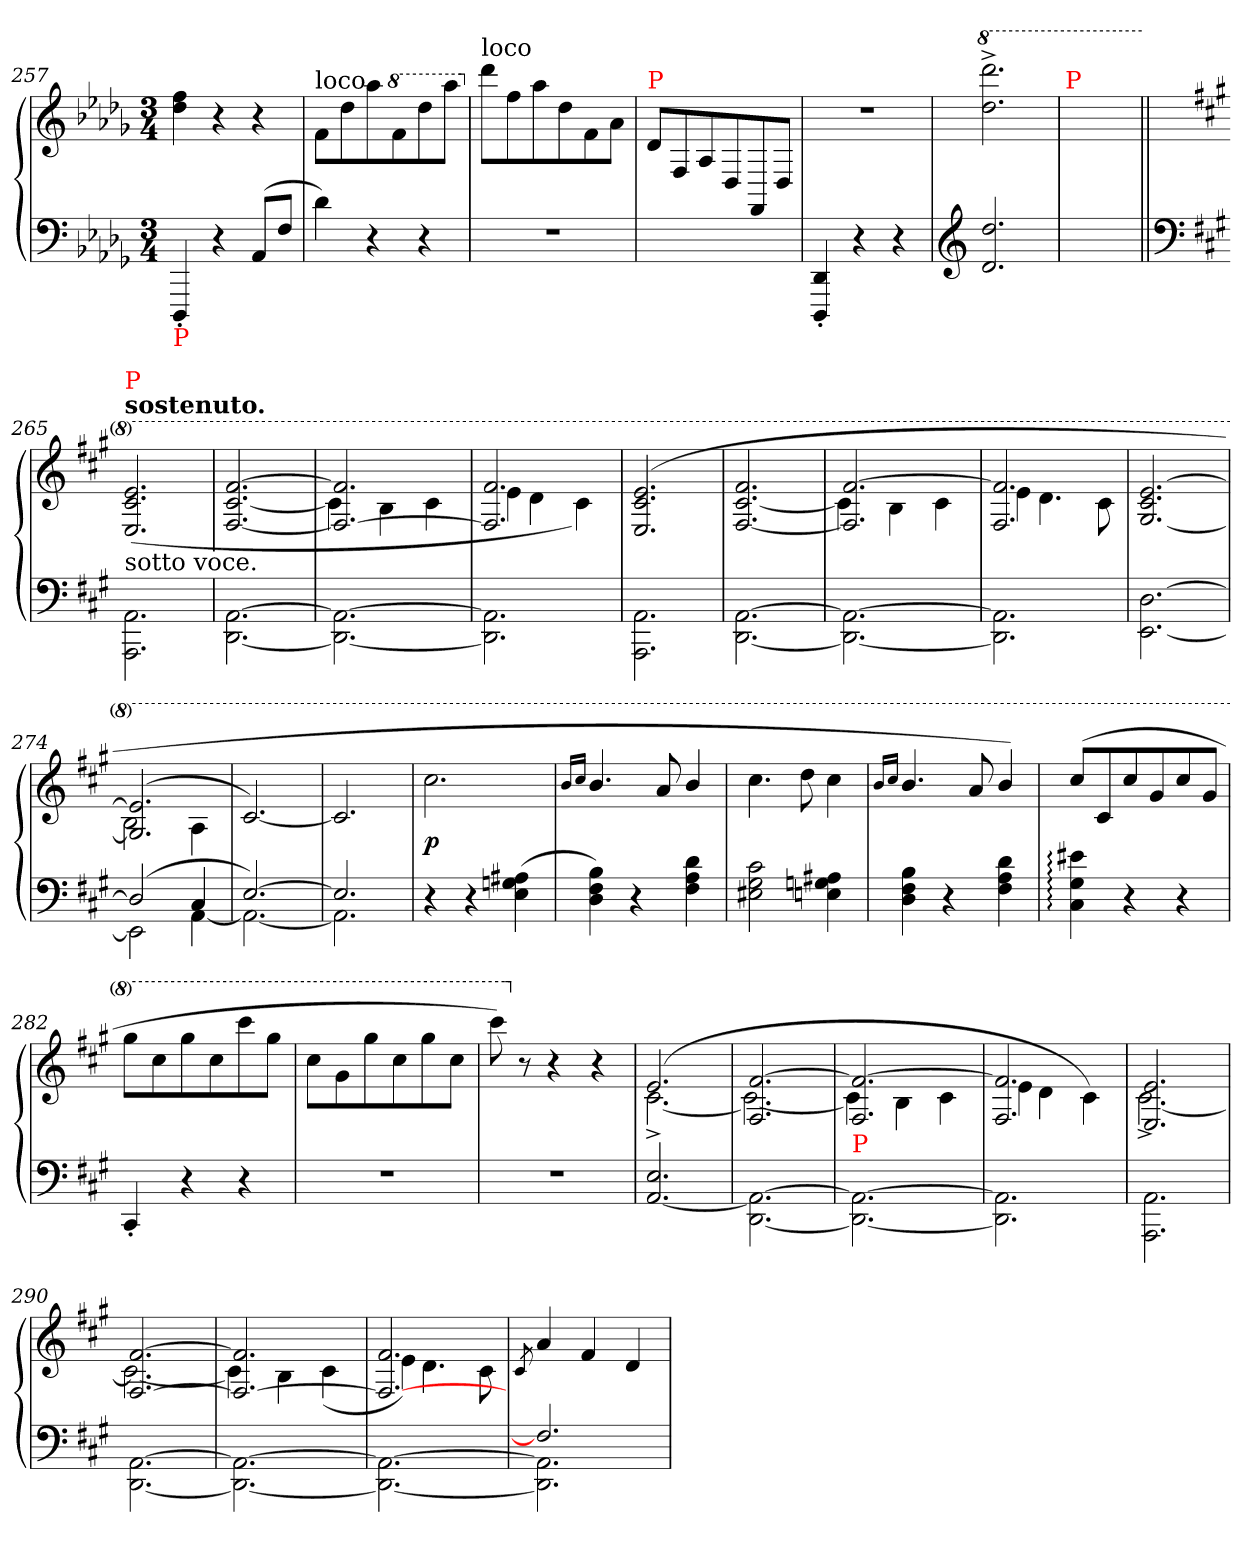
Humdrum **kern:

**kern	**kern	**dynam
*part1	*part1	*part1
*staff2	*staff1	*staff1/2
*clefF4	*clefG2	*
*k[b-e-a-d-g-]	*k[b-e-a-d-g-]	*
*b-:	*b-:	*
*M3/4	*M3/4	*
=257	=257	=257
!LO:TX:b:color=red:t=P	!	!
4DDD-'</	4ff 4dd-	.
4r	4r	.
(>8AA-L	4r	.
8FJ	.	.
=258	=258	=258
!	!LO:TX:a:t=loco.	!
4d-)	(>8fL	.
.	8dd-	.
4r	8aa-	.
*	*8va	*
.	8ff	.
4r	8ddd-	.
.	8aaa-J	.
=259	=259	=259
*	*X8va	*
!	!LO:TX:a:t=loco	!
2.rF	8ddd-L	.
.	8ff	.
.	8aa-	.
.	8dd-	.
.	8f	.
.	8a-J	.
=260	=260	=260
!	!LO:TX:a:color=red:t=P	!
2.ryy	8d-\L	.
.	8F/	.
.	8A-/	.
.	8D-/	.
.	8FF/	.
.	8D-/J	.
=261	=261	=261
4DD-'< 4DDD-'<)	2.rdd	.
4r	.	.
4r	.	.
=262	=262	=262
*clefG2	*	*
*	*8va	*
2.dd- 2.d-	2.dddd-^< 2.ddd-^<	.
=263	=263	=263
*	*X8va	*
!	!LO:TX:a:color=red:t=P	!
2.ryy	2.ryy	.
=265||	=265||	=265||
*clefF4	*	*
*k[f#c#g#]	*k[f#c#g#]	*
!	!LO:TX:a:B:t=sostenuto.	!
!	!LO:TX:a:color=red:t=P	!
!LO:TX:a:t=sotto voce.	!	!
2.AA\ 2.AAA\	(>2.e/ 2.c#/ 2.E/	.
=266	=266	=266
[2.AA\ [2.DD\	[2.f#/ [2.c#/ [2.F#/	.
=267	=267	=267
*	*^	*
2.AA_\ 2.DD_\	2.f#]/ 2.F#_/	4c#\]	.
.	.	4B\	.
.	.	4c#\	.
=268	=268	=268	=268
2.AA]\ 2.DD]\	2.f#/ 2.F#]/	4e\	.
.	.	4d\	.
.	.	4c#\)	.
*	*v	*v	*
=269	=269	=269
2.AA\ 2.AAA\	(>2.e/ 2.c#/ 2.E/	.
=270	=270	=270
[2.AA\ [2.DD\	2.f#/ [2.c#/ [2.F#/	.
=271	=271	=271
*	*^	*
2.AA_\ 2.DD_\	[2.f#/ 2.F#]/	4c#\]	.
.	.	4B\	.
.	.	4c#\	.
=272	=272	=272	=272
2.AA]\ 2.DD]\	2.f#]/ 2.F#/	4e\	.
.	.	4.d\	.
.	.	8c#\	.
*	*v	*v	*
=273	=273	=273
[2.D\ [2.EE\	[2.e/ 2.c#/ [2.G#/	.
=274	=274	=274
*^	*^	*
(>2D]	2EE]	(>2.e]/ 2.G#]/	2B	.
4C#	[4AA	.	4A	.
*	*	*v	*v	*
=275	=275	=275	=275
[2.E)	2.AA_	[2.c#)	.
=276	=276	=276	=276
2.E]	2.AA]	2.c#]	.
*v	*v	*	*
=277	=277	=277
4r	2.cc#	p
4r	.	.
(4A#X 4Gn 4E	.	.
=278	=278	=278
.	16qqb/LL	.
.	16qqcc#/JJ	.
4B 4F# 4D)	4.b/	.
4r	.	.
.	8a/	.
4d 4A 4F#	4b/	.
=279	=279	=279
2c# 2G# 2E#X	4.cc#	.
.	8dd	.
4A#X 4Gn 4En	4cc#	.
=280	=280	=280
.	16qqb/LL	.
.	16qqcc#/JJ	.
4B 4F# 4D	4.b/	.
4r	.	.
.	8a/	.
4d 4A 4F#	4b/)	.
=281	=281	=281
4e#X: 4G#: 4C#:	(>8cc#L	.
.	8c#!	.
4r	8cc#!	.
.	8g#!	.
4r	8cc#!	.
.	8g#!J	.
=282	=282	=282
4CC#'	8gg#!\L	.
.	8cc#!	.
4r	8gg#!	.
.	8cc#!	.
4r	8ccc#!	.
.	8gg#!J	.
=283	=283	=283
*	*8va	*
2.rF	8ccc#!\L	.
.	8gg#!	.
.	8ggg#!	.
.	8ccc#!	.
.	8ggg#!	.
.	8ccc#!J	.
=284	=284	=284
2.rF	8cccc#!)	.
*	*X8va	*
.	8r	.
.	4r	.
.	4r	.
=285	=285	=285
*	*^	*
2.E [2.AA	(>2.e	[2.c#^	.
=286	=286	=286	=286
2.AA_\ [2.DD\	[2.f#/ 2.F#/	2.c#\_	.
=287	=287	=287	=287
!LO:TX:a:color=red:t=P	!	!	!
2.AA_\ 2.DD_\	2.f#_/ 2.F#/	4c#\]	.
.	.	4B\	.
.	.	4c#\	.
=288	=288	=288	=288
2.AA]\ 2.DD]\	2.f#]/ 2.F#/	4e\	.
.	.	4d\	.
.	.	4c#\)	.
=289	=289	=289	=289
2.AA\ 2.AAA\	2.e/ 2.E/	[2.c#^<\	.
=290	=290	=290	=290
[2.AA\ [2.DD\	[2.f#/ [2.F#/	2.c#\_	.
=291	=291	=291	=291
2.AA_\ 2.DD_\	2.f#]/ 2.F#_/	4c#\]	.
.	.	4B\	.
.	.	(>4c#\	.
=292	=292	=292	=292
2.AA_\ 2.DD_\	2.f#/ 2.F#_/	4e\)	.
.	.	4.d\	.
.	.	8c#\	.
*	*v	*v	*
=293	=293	=293
.	8qc#/	.
*^	*	*
2.F#/]	2.AA]\ 2.DD]\	4a/	.
.	.	4f#/	.
.	.	4d/	.
*v	*v	*	*
=	=	=
*-	*-	*-
